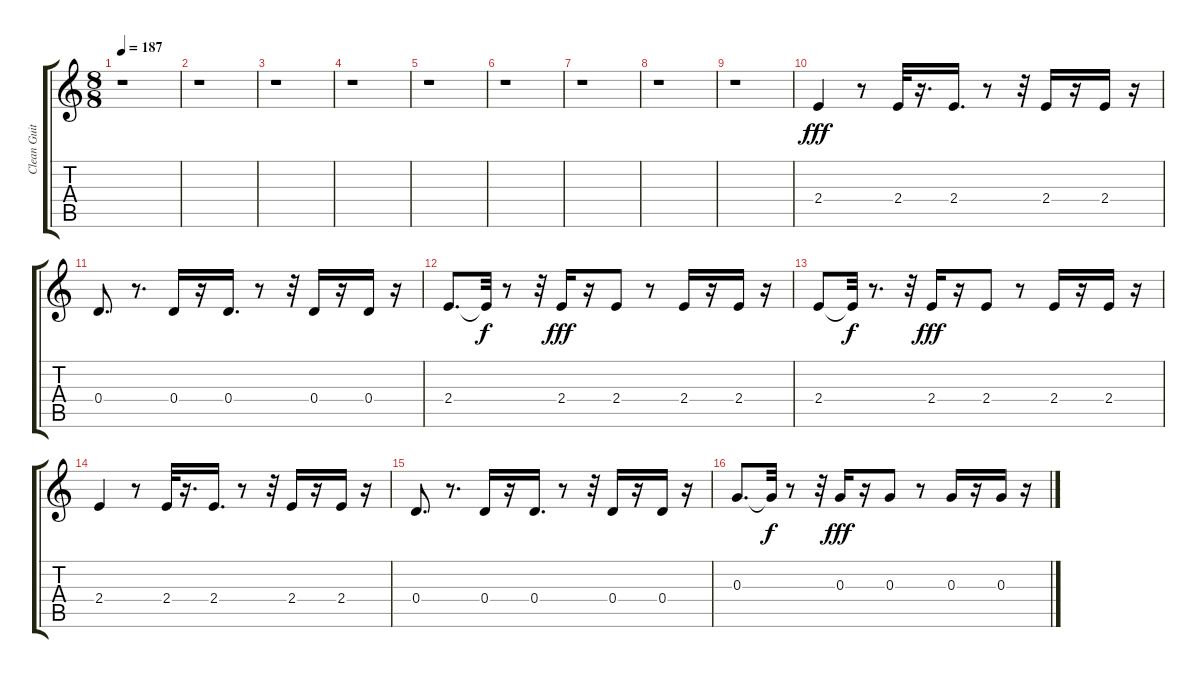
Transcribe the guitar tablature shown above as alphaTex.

\track ("Clean Guitar2" "Clean Guit") {instrument electricguitarmuted}
\staff {score tabs}
\tuning (E4 B3 G3 D3 A2 E2) {hide}
\ts (8 8)
\tempo 187
\clef g2
\ks c
r.1{dy fff} |
r.1 |
r.1 |
r.1 |
r.1 |
r.1 |
r.1 |
r.1 |
r.1 |
2.4.4 r.8 2.4.32 r.16{d} 2.4.16{d} r.8 r.32 2.4.16 r.16 2.4.16 r.16 |
0.4.8{d} r.8{d} 0.4.16 r.16 0.4.16{d} r.8 r.32 0.4.16 r.16 0.4.16 r.16 |
2.4.8{d} 2.4{t}.32{dy f} r.8 r.32 2.4.16{dy fff} r.16 2.4.8 r.8 2.4.16 r.16 2.4.16 r.16 |
2.4.8 2.4{t}.32{dy f} r.8{d} r.32 2.4.16{dy fff} r.16 2.4.8 r.8 2.4.16 r.16 2.4.16 r.16 |
2.4.4 r.8 2.4.32 r.16{d} 2.4.16{d} r.8 r.32 2.4.16 r.16 2.4.16 r.16 |
0.4.8{d} r.8{d} 0.4.16 r.16 0.4.16{d} r.8 r.32 0.4.16 r.16 0.4.16 r.16 |
0.3.8{d} 0.3{t}.32{dy f} r.8 r.32 0.3.16{dy fff} r.16 0.3.8 r.8 0.3.16 r.16 0.3.16 r.16
